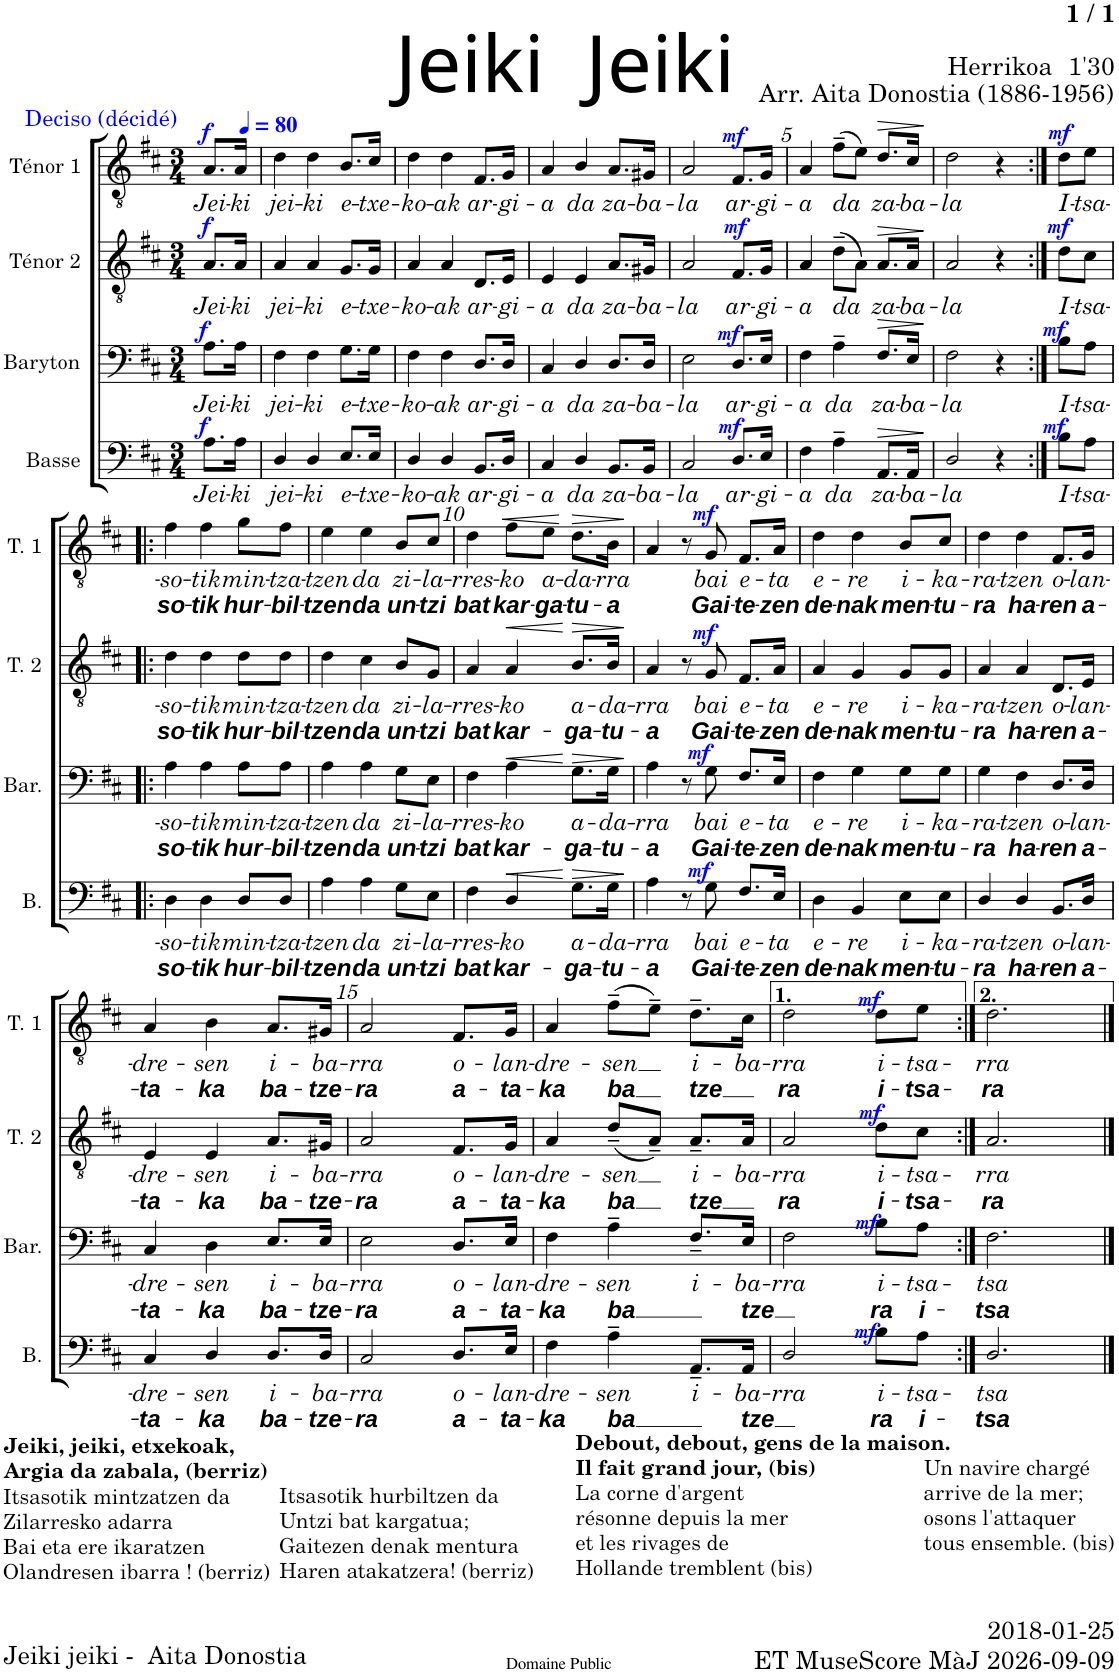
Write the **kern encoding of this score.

**kern	**text	**text	**dynam	**kern	**text	**text	**dynam	**kern	**text	**text	**dynam	**kern	**text	**text	**dynam
*part4	*part4	*part4	*part4	*part3	*part3	*part3	*part3	*part2	*part2	*part2	*part2	*part1	*part1	*part1	*part1
*staff4	*staff4	*staff4	*staff4	*staff3	*staff3	*staff3	*staff3	*staff2	*staff2	*staff2	*staff2	*staff1	*staff1	*staff1	*staff1
*I"Basse	*	*	*	*I"Baryton	*	*	*	*I"Ténor 2	*	*	*	*I"Ténor 1	*	*	*
*I'B.	*	*	*	*I'Bar.	*	*	*	*I'T. 2	*	*	*	*I'T. 1	*	*	*
*clefF4	*	*	*	*clefF4	*	*	*	*clefGv2	*	*	*	*clefGv2	*	*	*
*k[f#c#]	*	*	*	*k[f#c#]	*	*	*	*k[f#c#]	*	*	*	*k[f#c#]	*	*	*
*M3/4	*	*	*	*M3/4	*	*	*	*M3/4	*	*	*	*M3/4	*	*	*
*MM80	*	*	*	*MM80	*	*	*	*MM80	*	*	*	*MM80	*	*	*
=	=	=	=	=	=	=	=	=	=	=	=	=	=	=	=
!	!	!	!	!	!	!	!	!	!	!	!	!LO:TX:a:color=#0000FF:t=Deciso (décidé)	!	!	!
!	!LO:LY:b	!	!LO:DY:a	!	!LO:LY:b	!	!LO:DY:a	!	!LO:LY:b	!	!LO:DY:a	!	!LO:LY:b	!	!LO:DY:a
8.A\L	Jei-	.	f	8.A\L	Jei-	.	f	8.A/L	Jei-	.	f	8.A/L	Jei-	.	f
!	!LO:LY:b	!	!	!	!LO:LY:b	!	!	!	!LO:LY:b	!	!	!	!LO:LY:b	!	!
16A\Jk	-ki	.	.	16A\Jk	-ki	.	.	16A/Jk	-ki	.	.	16A/Jk	-ki	.	.
=1	=1	=1	=1	=1	=1	=1	=1	=1	=1	=1	=1	=1	=1	=1	=1
!	!LO:LY:b	!	!	!	!LO:LY:b	!	!	!	!LO:LY:b	!	!	!	!LO:LY:b	!	!
4D/	jei-	.	.	4F#\	jei-	.	.	4A/	jei-	.	.	4d\	jei-	.	.
!	!LO:LY:b	!	!	!	!LO:LY:b	!	!	!	!LO:LY:b	!	!	!	!LO:LY:b	!	!
4D/	-ki	.	.	4F#\	-ki	.	.	4A/	-ki	.	.	4d\	-ki	.	.
!	!LO:LY:b	!	!	!	!LO:LY:b	!	!	!	!LO:LY:b	!	!	!	!LO:LY:b	!	!
8.E/L	e-	.	.	8.G\L	e-	.	.	8.G/L	e-	.	.	8.B/L	e-	.	.
!	!LO:LY:b	!	!	!	!LO:LY:b	!	!	!	!LO:LY:b	!	!	!	!LO:LY:b	!	!
16E/Jk	-txe-	.	.	16G\Jk	-txe-	.	.	16G/Jk	-txe-	.	.	16c#/Jk	-txe-	.	.
=2	=2	=2	=2	=2	=2	=2	=2	=2	=2	=2	=2	=2	=2	=2	=2
!	!LO:LY:b	!	!	!	!LO:LY:b	!	!	!	!LO:LY:b	!	!	!	!LO:LY:b	!	!
4D/	-ko-	.	.	4F#\	-ko-	.	.	4A/	-ko-	.	.	4d\	-ko-	.	.
!	!LO:LY:b	!	!	!	!LO:LY:b	!	!	!	!LO:LY:b	!	!	!	!LO:LY:b	!	!
4D/	-ak	.	.	4F#\	-ak	.	.	4A/	-ak	.	.	4d\	-ak	.	.
!	!LO:LY:b	!	!	!	!LO:LY:b	!	!	!	!LO:LY:b	!	!	!	!LO:LY:b	!	!
8.BB/L	ar-	.	.	8.D/L	ar-	.	.	8.D/L	ar-	.	.	8.F#/L	ar-	.	.
!	!LO:LY:b	!	!	!	!LO:LY:b	!	!	!	!LO:LY:b	!	!	!	!LO:LY:b	!	!
16D/Jk	-gi-	.	.	16D/Jk	-gi-	.	.	16E/Jk	-gi-	.	.	16G/Jk	-gi-	.	.
=3	=3	=3	=3	=3	=3	=3	=3	=3	=3	=3	=3	=3	=3	=3	=3
!	!LO:LY:b	!	!	!	!LO:LY:b	!	!	!	!LO:LY:b	!	!	!	!LO:LY:b	!	!
4C#/	-a	.	.	4C#/	-a	.	.	4E/	-a	.	.	4A/	-a	.	.
!	!LO:LY:b	!	!	!	!LO:LY:b	!	!	!	!LO:LY:b	!	!	!	!LO:LY:b	!	!
4D/	da	.	.	4D/	da	.	.	4E/	da	.	.	4B/	da	.	.
!	!LO:LY:b	!	!	!	!LO:LY:b	!	!	!	!LO:LY:b	!	!	!	!LO:LY:b	!	!
8.BB/L	za-	.	.	8.D/L	za-	.	.	8.A/L	za-	.	.	8.A/L	za-	.	.
!	!LO:LY:b	!	!	!	!LO:LY:b	!	!	!	!LO:LY:b	!	!	!	!LO:LY:b	!	!
16BB/Jk	-ba-	.	.	16D/Jk	-ba-	.	.	16G#X/Jk	-ba-	.	.	16G#X/Jk	-ba-	.	.
=4	=4	=4	=4	=4	=4	=4	=4	=4	=4	=4	=4	=4	=4	=4	=4
!	!LO:LY:b	!	!	!	!LO:LY:b	!	!	!	!LO:LY:b	!	!	!	!LO:LY:b	!	!
2C#/	-la	.	.	2E\	-la	.	.	2A/	-la	.	.	2A/	-la	.	.
!	!LO:LY:b	!	!LO:DY:a	!	!LO:LY:b	!	!LO:DY:a	!	!LO:LY:b	!	!LO:DY:a	!	!LO:LY:b	!	!LO:DY:a
8.D/L	ar-	.	mf	8.D/L	ar-	.	mf	8.F#/L	ar-	.	mf	8.F#/L	ar-	.	mf
!	!LO:LY:b	!	!	!	!LO:LY:b	!	!	!	!LO:LY:b	!	!	!	!LO:LY:b	!	!
16E/Jk	-gi-	.	.	16E/Jk	-gi-	.	.	16G/Jk	-gi-	.	.	16G/Jk	-gi-	.	.
=5	=5	=5	=5	=5	=5	=5	=5	=5	=5	=5	=5	=5	=5	=5	=5
!	!LO:LY:b	!	!	!	!LO:LY:b	!	!	!	!LO:LY:b	!	!	!	!LO:LY:b	!	!
4F#\	-a	.	.	4F#\	-a	.	.	4A/	-a	.	.	4A/	-a	.	.
!	!LO:LY:b	!	!	!	!LO:LY:b	!	!	!	!LO:LY:b	!	!	!	!LO:LY:b	!	!
4A~\	da	.	.	4A~\	da	.	.	(8d~\L	da	.	.	(8f#~\L	da	.	.
.	.	.	.	.	.	.	.	8A\J)	.	.	.	8e\J)	.	.	.
!	!LO:LY:b	!	!LO:HP:b	!	!LO:LY:b	!	!LO:HP:b	!	!LO:LY:b	!	!LO:HP:b	!	!LO:LY:b	!	!LO:HP:b
8.AA/L	za-	.	>	8.F#/L	za-	.	>	8.A/L	za-	.	>	8.d/L	za-	.	>
!	!LO:LY:b	!	!	!	!LO:LY:b	!	!	!	!LO:LY:b	!	!	!	!LO:LY:b	!	!
16AA/Jk	-ba-	.	.	16E/Jk	-ba-	.	.	16A/Jk	-ba-	.	.	16c#/Jk	-ba-	.	.
.	.	.	]	.	.	.	]	.	.	.	]	.	.	.	]
=6	=6	=6	=6	=6	=6	=6	=6	=6	=6	=6	=6	=6	=6	=6	=6
!	!LO:LY:b	!	!	!	!LO:LY:b	!	!	!	!LO:LY:b	!	!	!	!LO:LY:b	!	!
2D/	-la	.	.	2F#\	-la	.	.	2A/	-la	.	.	2d\	-la	.	.
4r	.	.	.	4r	.	.	.	4r	.	.	.	4r	.	.	.
=7:|!	=7:|!	=7:|!	=7:|!	=7:|!	=7:|!	=7:|!	=7:|!	=7:|!	=7:|!	=7:|!	=7:|!	=7:|!	=7:|!	=7:|!	=7:|!
!	!LO:LY:b	!	!LO:DY:a	!	!LO:LY:b	!	!LO:DY:a	!	!LO:LY:b	!	!LO:DY:a	!	!LO:LY:b	!	!LO:DY:a
8B\L	I-	.	mf	8B\L	I-	.	mf	8d\L	I-	.	mf	8d\L	I-	.	mf
!	!LO:LY:b	!	!	!	!LO:LY:b	!	!	!	!LO:LY:b	!	!	!	!LO:LY:b	!	!
8A\J	-tsa-	.	.	8A\J	-tsa-	.	.	8c#\J	-tsa-	.	.	8e\J	-tsa-	.	.
!!LO:LB:g=z
=8!|:	=8!|:	=8!|:	=8!|:	=8!|:	=8!|:	=8!|:	=8!|:	=8!|:	=8!|:	=8!|:	=8!|:	=8!|:	=8!|:	=8!|:	=8!|:
!	!LO:LY:b	!LO:LY:b	!	!	!LO:LY:b	!LO:LY:b	!	!	!LO:LY:b	!LO:LY:b	!	!	!LO:LY:b	!LO:LY:b	!
4D\	-so-	so-	.	4A\	-so-	so-	.	4d\	-so-	so-	.	4f#\	-so-	so-	.
!	!LO:LY:b	!LO:LY:b	!	!	!LO:LY:b	!LO:LY:b	!	!	!LO:LY:b	!LO:LY:b	!	!	!LO:LY:b	!LO:LY:b	!
4D\	-tik	-tik	.	4A\	-tik	-tik	.	4d\	-tik	-tik	.	4f#\	-tik	-tik	.
!	!LO:LY:b	!LO:LY:b	!	!	!LO:LY:b	!LO:LY:b	!	!	!LO:LY:b	!LO:LY:b	!	!	!LO:LY:b	!LO:LY:b	!
8D/L	min-	hur-	.	8A\L	min-	hur-	.	8d\L	min-	hur-	.	8g\L	min-	hur-	.
!	!LO:LY:b	!LO:LY:b	!	!	!LO:LY:b	!LO:LY:b	!	!	!LO:LY:b	!LO:LY:b	!	!	!LO:LY:b	!LO:LY:b	!
8D/J	-tza-	-bil-	.	8A\J	-tza-	-bil-	.	8d\J	-tza-	-bil-	.	8f#\J	-tza-	-bil-	.
=9	=9	=9	=9	=9	=9	=9	=9	=9	=9	=9	=9	=9	=9	=9	=9
!	!LO:LY:b	!LO:LY:b	!	!	!LO:LY:b	!LO:LY:b	!	!	!LO:LY:b	!LO:LY:b	!	!	!LO:LY:b	!LO:LY:b	!
4A\	-tzen	-tzen	.	4A\	-tzen	-tzen	.	4d\	-tzen	-tzen	.	4e\	-tzen	-tzen	.
!	!LO:LY:b	!LO:LY:b	!	!	!LO:LY:b	!LO:LY:b	!	!	!LO:LY:b	!LO:LY:b	!	!	!LO:LY:b	!LO:LY:b	!
4A\	da	da	.	4A\	da	da	.	4c#\	da	da	.	4e\	da	da	.
!	!LO:LY:b	!LO:LY:b	!	!	!LO:LY:b	!LO:LY:b	!	!	!LO:LY:b	!LO:LY:b	!	!	!LO:LY:b	!LO:LY:b	!
8G\L	zi-	un-	.	8G\L	zi-	un-	.	8B/L	zi-	un-	.	8B/L	zi-	un-	.
!	!LO:LY:b	!LO:LY:b	!	!	!LO:LY:b	!LO:LY:b	!	!	!LO:LY:b	!LO:LY:b	!	!	!LO:LY:b	!LO:LY:b	!
8E\J	-la-	-tzi	.	8E\J	-la-	-tzi	.	8G/J	-la-	-tzi	.	8c#/J	-la-	-tzi	.
=10	=10	=10	=10	=10	=10	=10	=10	=10	=10	=10	=10	=10	=10	=10	=10
!	!LO:LY:b	!LO:LY:b	!	!	!LO:LY:b	!LO:LY:b	!	!	!LO:LY:b	!LO:LY:b	!	!	!LO:LY:b	!LO:LY:b	!
4F#\	-rres-	bat	.	4F#\	-rres-	bat	.	4A/	-rres-	bat	.	4d\	-rres-	bat	.
!	!LO:LY:b	!LO:LY:b	!LO:HP:b	!	!LO:LY:b	!LO:LY:b	!LO:HP:b	!	!LO:LY:b	!LO:LY:b	!LO:HP:b	!	!LO:LY:b	!LO:LY:b	!LO:HP:b
4D/	-ko	kar-	<	4A\	-ko	kar-	<	4A/	-ko	kar-	<	8f#\L	-ko	kar-	<
!	!	!	!	!	!	!	!	!	!	!	!	!	!LO:LY:b	!LO:LY:b	!
.	.	.	.	.	.	.	.	.	.	.	.	8e\J	a-	-ga-	.
!	!LO:LY:b	!LO:LY:b	!LO:HP:n=1:b	!	!LO:LY:b	!LO:LY:b	!LO:HP:n=1:b	!	!LO:LY:b	!LO:LY:b	!LO:HP:n=1:b	!	!LO:LY:b	!LO:LY:b	!LO:HP:n=1:b
8.G\L	a-	-ga-	[ >	8.G\L	a-	-ga-	[ >	8.B/L	a-	-ga-	[ >	8.d\L	-da-	-tu-	[ >
!	!LO:LY:b	!LO:LY:b	!	!	!LO:LY:b	!LO:LY:b	!	!	!LO:LY:b	!LO:LY:b	!	!	!LO:LY:b	!LO:LY:b	!
16G\Jk	-da-	-tu-	.	16G\Jk	-da-	-tu-	.	16B/Jk	-da-	-tu-	.	16B\Jk	-rra	-a	.
.	.	.	]	.	.	.	]	.	.	.	]	.	.	.	]
=11	=11	=11	=11	=11	=11	=11	=11	=11	=11	=11	=11	=11	=11	=11	=11
!	!LO:LY:b	!LO:LY:b	!	!	!LO:LY:b	!LO:LY:b	!	!	!LO:LY:b	!LO:LY:b	!	!	!	!	!
4A\	-rra	-a	.	4A\	-rra	-a	.	4A/	-rra	-a	.	4A/	.	.	.
8r	.	.	.	8r	.	.	.	8r	.	.	.	8r	.	.	.
!	!LO:LY:b	!LO:LY:b	!LO:DY:a	!	!LO:LY:b	!LO:LY:b	!LO:DY:a	!	!LO:LY:b	!LO:LY:b	!LO:DY:a	!	!LO:LY:b	!LO:LY:b	!LO:DY:a
8G\	bai	Gai-	mf	8G\	bai	Gai-	mf	8G/	bai	Gai-	mf	8G/	bai	Gai-	mf
!	!LO:LY:b	!LO:LY:b	!	!	!LO:LY:b	!LO:LY:b	!	!	!LO:LY:b	!LO:LY:b	!	!	!LO:LY:b	!LO:LY:b	!
8.F#/L	e-	-te-	.	8.F#/L	e-	-te-	.	8.F#/L	e-	-te-	.	8.F#/L	e-	-te-	.
!	!LO:LY:b	!LO:LY:b	!	!	!LO:LY:b	!LO:LY:b	!	!	!LO:LY:b	!LO:LY:b	!	!	!LO:LY:b	!LO:LY:b	!
16E/Jk	-ta	-zen	.	16E/Jk	-ta	-zen	.	16A/Jk	-ta	-zen	.	16A/Jk	-ta	-zen	.
=12	=12	=12	=12	=12	=12	=12	=12	=12	=12	=12	=12	=12	=12	=12	=12
!	!LO:LY:b	!LO:LY:b	!	!	!LO:LY:b	!LO:LY:b	!	!	!LO:LY:b	!LO:LY:b	!	!	!LO:LY:b	!LO:LY:b	!
4D\	e-	de-	.	4F#\	e-	de-	.	4A/	e-	de-	.	4d\	e-	de-	.
!	!LO:LY:b	!LO:LY:b	!	!	!LO:LY:b	!LO:LY:b	!	!	!LO:LY:b	!LO:LY:b	!	!	!LO:LY:b	!LO:LY:b	!
4BB/	-re	-nak	.	4G\	-re	-nak	.	4G/	-re	-nak	.	4d\	-re	-nak	.
!	!LO:LY:b	!LO:LY:b	!	!	!LO:LY:b	!LO:LY:b	!	!	!LO:LY:b	!LO:LY:b	!	!	!LO:LY:b	!LO:LY:b	!
8E\L	i-	men-	.	8G\L	i-	men-	.	8G/L	i-	men-	.	8B/L	i-	men-	.
!	!LO:LY:b	!LO:LY:b	!	!	!LO:LY:b	!LO:LY:b	!	!	!LO:LY:b	!LO:LY:b	!	!	!LO:LY:b	!LO:LY:b	!
8E\J	-ka-	-tu-	.	8G\J	-ka-	-tu-	.	8G/J	-ka-	-tu-	.	8c#/J	-ka-	-tu-	.
=13	=13	=13	=13	=13	=13	=13	=13	=13	=13	=13	=13	=13	=13	=13	=13
!	!LO:LY:b	!LO:LY:b	!	!	!LO:LY:b	!LO:LY:b	!	!	!LO:LY:b	!LO:LY:b	!	!	!LO:LY:b	!LO:LY:b	!
4D/	-ra-	-ra	.	4G\	-ra-	-ra	.	4A/	-ra-	-ra	.	4d\	-ra-	-ra	.
!	!LO:LY:b	!LO:LY:b	!	!	!LO:LY:b	!LO:LY:b	!	!	!LO:LY:b	!LO:LY:b	!	!	!LO:LY:b	!LO:LY:b	!
4D/	-tzen	ha-	.	4F#\	-tzen	ha-	.	4A/	-tzen	ha-	.	4d\	-tzen	ha-	.
!	!LO:LY:b	!LO:LY:b	!	!	!LO:LY:b	!LO:LY:b	!	!	!LO:LY:b	!LO:LY:b	!	!	!LO:LY:b	!LO:LY:b	!
8.BB/L	o-	-ren	.	8.D/L	o-	-ren	.	8.D/L	o-	-ren	.	8.F#/L	o-	-ren	.
!	!LO:LY:b	!LO:LY:b	!	!	!LO:LY:b	!LO:LY:b	!	!	!LO:LY:b	!LO:LY:b	!	!	!LO:LY:b	!LO:LY:b	!
16D/Jk	-lan-	a-	.	16D/Jk	-lan-	a-	.	16E/Jk	-lan-	a-	.	16G/Jk	-lan-	a-	.
!!LO:LB:g=z
=14	=14	=14	=14	=14	=14	=14	=14	=14	=14	=14	=14	=14	=14	=14	=14
!	!LO:LY:b	!LO:LY:b	!	!	!LO:LY:b	!LO:LY:b	!	!	!LO:LY:b	!LO:LY:b	!	!	!LO:LY:b	!LO:LY:b	!
4C#/	-dre-	-ta-	.	4C#/	-dre-	-ta-	.	4E/	-dre-	-ta-	.	4A/	-dre-	-ta-	.
!	!LO:LY:b	!LO:LY:b	!	!	!LO:LY:b	!LO:LY:b	!	!	!LO:LY:b	!LO:LY:b	!	!	!LO:LY:b	!LO:LY:b	!
4D/	-sen	-ka	.	4D\	-sen	-ka	.	4E/	-sen	-ka	.	4B\	-sen	-ka	.
!	!LO:LY:b	!LO:LY:b	!	!	!LO:LY:b	!LO:LY:b	!	!	!LO:LY:b	!LO:LY:b	!	!	!LO:LY:b	!LO:LY:b	!
8.D/L	i-	ba-	.	8.E/L	i-	ba-	.	8.A/L	i-	ba-	.	8.A/L	i-	ba-	.
!	!LO:LY:b	!LO:LY:b	!	!	!LO:LY:b	!LO:LY:b	!	!	!LO:LY:b	!LO:LY:b	!	!	!LO:LY:b	!LO:LY:b	!
16D/Jk	-ba-	-tze-	.	16E/Jk	-ba-	-tze-	.	16G#X/Jk	-ba-	-tze-	.	16G#X/Jk	-ba-	-tze-	.
=15	=15	=15	=15	=15	=15	=15	=15	=15	=15	=15	=15	=15	=15	=15	=15
!	!LO:LY:b	!LO:LY:b	!	!	!LO:LY:b	!LO:LY:b	!	!	!LO:LY:b	!LO:LY:b	!	!	!LO:LY:b	!LO:LY:b	!
2C#/	-rra	-ra	.	2E\	-rra	-ra	.	2A/	-rra	-ra	.	2A/	-rra	-ra	.
!	!LO:LY:b	!LO:LY:b	!	!	!LO:LY:b	!LO:LY:b	!	!	!LO:LY:b	!LO:LY:b	!	!	!LO:LY:b	!LO:LY:b	!
8.D/L	o-	a-	.	8.D/L	o-	a-	.	8.F#/L	o-	a-	.	8.F#/L	o-	a-	.
!	!LO:LY:b	!LO:LY:b	!	!	!LO:LY:b	!LO:LY:b	!	!	!LO:LY:b	!LO:LY:b	!	!	!LO:LY:b	!LO:LY:b	!
16E/Jk	-lan-	-ta-	.	16E/Jk	-lan-	-ta-	.	16G/Jk	-lan-	-ta-	.	16G/Jk	-lan-	-ta-	.
=16	=16	=16	=16	=16	=16	=16	=16	=16	=16	=16	=16	=16	=16	=16	=16
!	!LO:LY:b	!LO:LY:b	!	!	!LO:LY:b	!LO:LY:b	!	!	!LO:LY:b	!LO:LY:b	!	!	!LO:LY:b	!LO:LY:b	!
4F#\	-dre-	-ka	.	4F#\	-dre-	-ka	.	4A/	-dre-	-ka	.	4A/	-dre-	-ka	.
!	!LO:LY:b	!LO:LY:b	!	!	!LO:LY:b	!LO:LY:b	!	!	!LO:LY:b	!LO:LY:b	!	!	!LO:LY:b	!LO:LY:b	!
4A~\	-sen	ba	.	4A~\	-sen	ba	.	(8d~/L	-sen	ba	.	(8f#~\L	-sen	ba	.
.	.	.	.	.	.	.	.	8A~/J)	.	.	.	8e~\J)	.	.	.
!	!LO:LY:b	!	!	!	!LO:LY:b	!	!	!	!LO:LY:b	!LO:LY:b	!	!	!LO:LY:b	!LO:LY:b	!
8.AA~/L	i-	.	.	8.F#~/L	i-	.	.	8.A~/L	i-	tze	.	8.d~\L	i-	tze	.
!	!LO:LY:b	!LO:LY:b	!	!	!LO:LY:b	!LO:LY:b	!	!	!LO:LY:b	!	!	!	!LO:LY:b	!	!
16AA/Jk	-ba-	tze	.	16E/Jk	-ba-	tze	.	16A/Jk	-ba-	.	.	16c#\Jk	-ba-	.	.
=17	=17	=17	=17	=17	=17	=17	=17	=17	=17	=17	=17	=17	=17	=17	=17
!	!LO:LY:b	!	!	!	!LO:LY:b	!	!	!	!LO:LY:b	!LO:LY:b	!	!	!LO:LY:b	!LO:LY:b	!
2D/	-rra	.	.	2F#\	-rra	.	.	2A/	-rra	ra	.	2d\	-rra	ra	.
!	!LO:LY:b	!LO:LY:b	!LO:DY:a	!	!LO:LY:b	!LO:LY:b	!LO:DY:a	!	!LO:LY:b	!LO:LY:b	!LO:DY:a	!	!LO:LY:b	!LO:LY:b	!LO:DY:a
8B\L	i-	ra	mf	8B\L	i-	ra	mf	8d\L	i-	i-	mf	8d\L	i-	i-	mf
!	!LO:LY:b	!LO:LY:b	!	!	!LO:LY:b	!LO:LY:b	!	!	!LO:LY:b	!LO:LY:b	!	!	!LO:LY:b	!LO:LY:b	!
8A\J	-tsa-	i-	.	8A\J	-tsa-	i-	.	8c#\J	-tsa-	-tsa-	.	8e\J	-tsa-	-tsa-	.
=18:|!	=18:|!	=18:|!	=18:|!	=18:|!	=18:|!	=18:|!	=18:|!	=18:|!	=18:|!	=18:|!	=18:|!	=18:|!	=18:|!	=18:|!	=18:|!
!	!LO:LY:b	!LO:LY:b	!	!	!LO:LY:b	!LO:LY:b	!	!	!LO:LY:b	!LO:LY:b	!	!	!LO:LY:b	!LO:LY:b	!
2.D/	-tsa	-tsa	.	2.F#\	-tsa	-tsa	.	2.A/	-rra	-ra	.	2.d\	-rra	-ra	.
==	==	==	==	==	==	==	==	==	==	==	==	==	==	==	==
*-	*-	*-	*-	*-	*-	*-	*-	*-	*-	*-	*-	*-	*-	*-	*-
